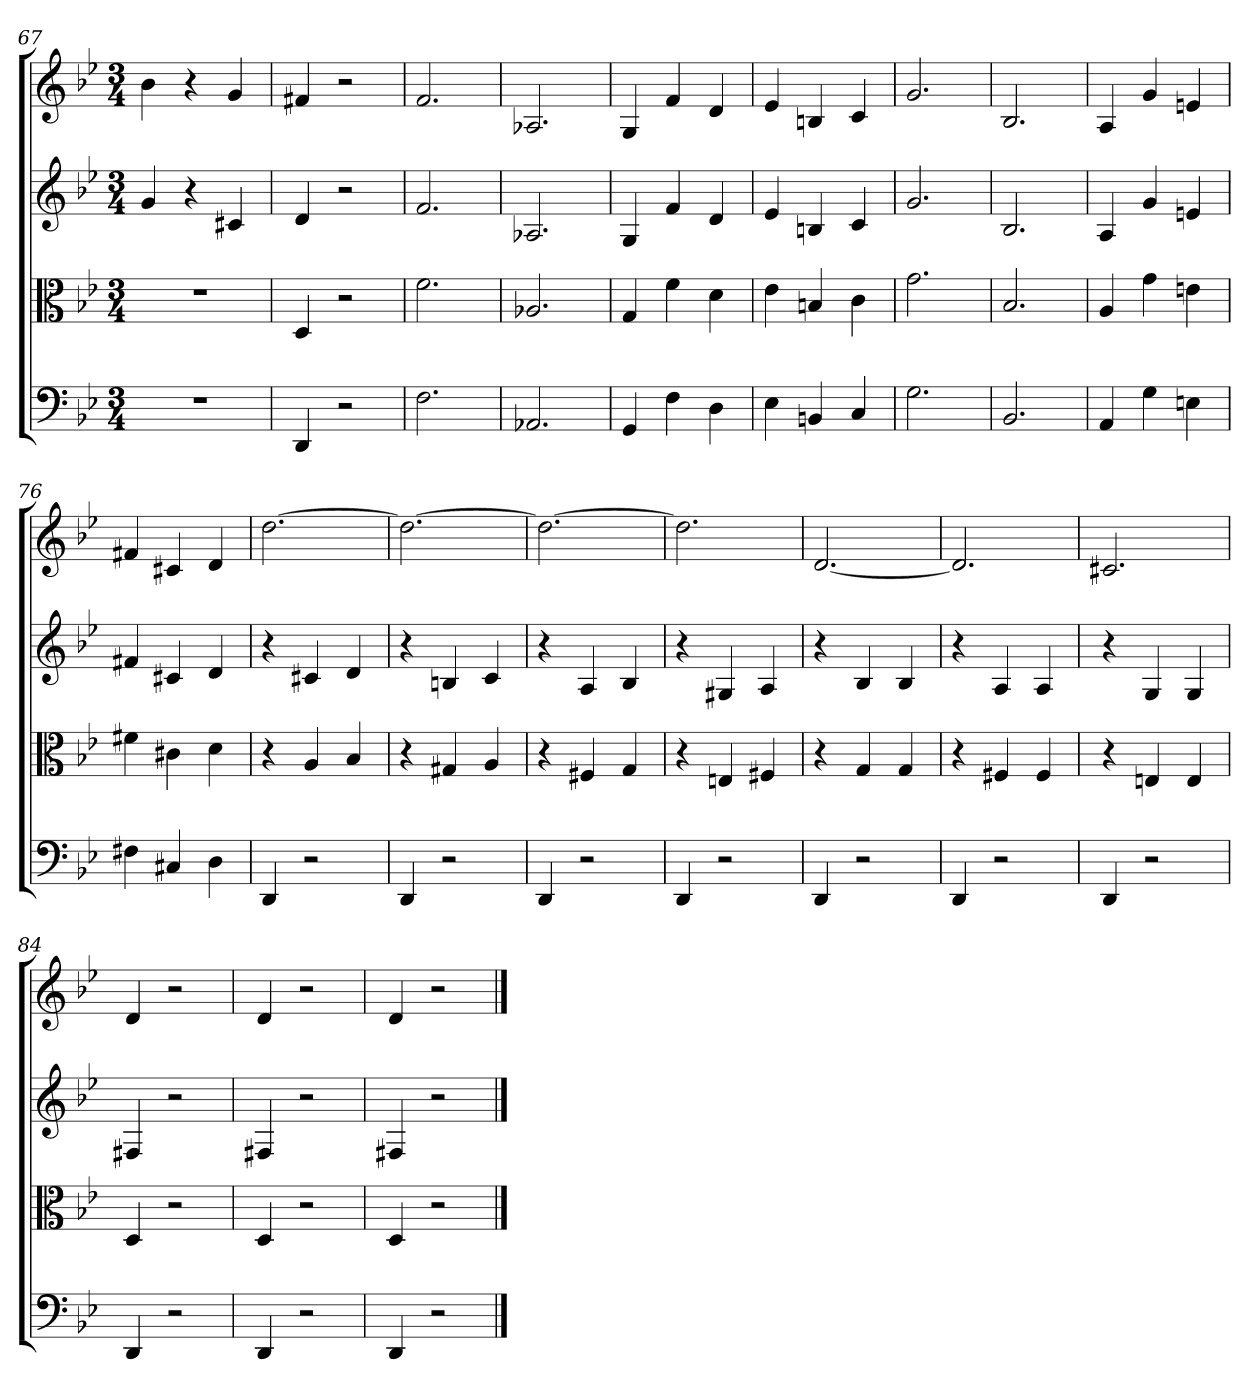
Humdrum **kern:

**kern	**kern	**kern	**kern
*part4	*part3	*part2	*part1
*staff4	*staff3	*staff2	*staff1
*clefF4	*clefC3	*clefG2	*clefG2
*k[b-e-]	*k[b-e-]	*k[b-e-]	*k[b-e-]
*g:	*g:	*g:	*g:
*M3/4	*M3/4	*M3/4	*M3/4
=67	=67	=67	=67
2.r	2.r	4g	4b-
.	.	4r	4r
.	.	4c#X	4g
=68	=68	=68	=68
4DD	4D	4d	4f#X
2r	2r	2r	2r
=69	=69	=69	=69
2.F	2.f	2.f	2.f
=70	=70	=70	=70
2.AA-X	2.A-X	2.A-X	2.A-X
=71	=71	=71	=71
4GG	4G	4G	4G
4F	4f	4f	4f
4D	4d	4d	4d
=72	=72	=72	=72
4E-	4e-	4e-	4e-
4BBn	4Bn	4Bn	4Bn
4C	4c	4c	4c
=73	=73	=73	=73
2.G	2.g	2.g	2.g
=74	=74	=74	=74
2.BB-	2.B-	2.B-	2.B-
=75	=75	=75	=75
4AA	4A	4A	4A
4G	4g	4g	4g
4En	4en	4en	4en
=76	=76	=76	=76
4F#X	4f#X	4f#X	4f#X
4C#X	4c#X	4c#X	4c#X
4D	4d	4d	4d
=77	=77	=77	=77
4DD	4r	4r	[2.dd
2r	4A	4c#X	.
.	4B-	4d	.
=78	=78	=78	=78
4DD	4r	4r	2.dd_
2r	4G#X	4Bn	.
.	4A	4c	.
=79	=79	=79	=79
4DD	4r	4r	2.dd_
2r	4F#X	4A	.
.	4G	4B-	.
=80	=80	=80	=80
4DD	4r	4r	2.dd]
2r	4En	4G#X	.
.	4F#X	4A	.
=81	=81	=81	=81
4DD	4r	4r	[2.d
2r	4G	4B-	.
.	4G	4B-	.
=82	=82	=82	=82
4DD	4r	4r	2.d]
2r	4F#X	4A	.
.	4F#	4A	.
=83	=83	=83	=83
4DD	4r	4r	2.c#X
2r	4En	4G	.
.	4E	4G	.
=84	=84	=84	=84
4DD	4D	4F#X	4d
2r	2r	2r	2r
=85	=85	=85	=85
4DD	4D	4F#X	4d
2r	2r	2r	2r
=86	=86	=86	=86
4DD	4D	4F#X	4d
2r	2r	2r	2r
==	==	==	==
*-	*-	*-	*-
